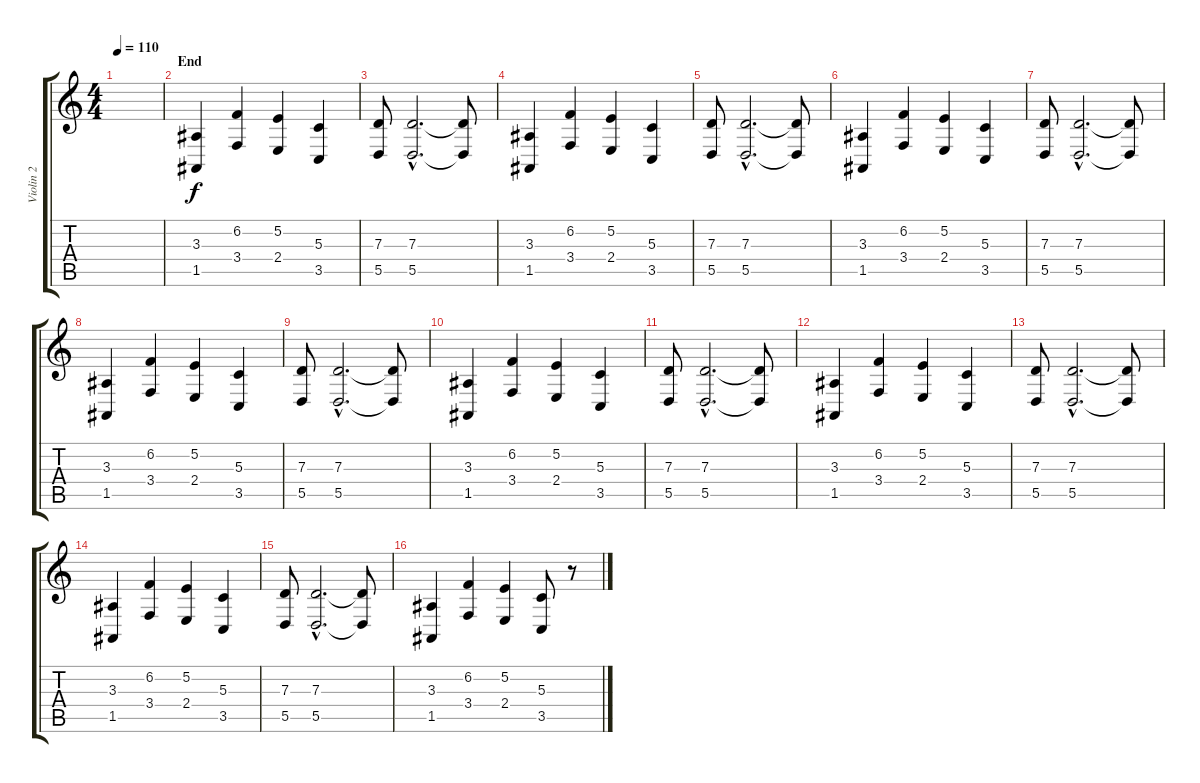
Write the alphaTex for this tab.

\track ("Violin 2" "Violin 2") {instrument violin}
\staff {score tabs}
\tuning (E4 B3 G3 D3 A2 E2) {hide}
\ts (4 4)
\tempo 110
\clef g2
\ks c
|
\section ("" "End")
(3.3 1.5).4 (6.2 3.4).4 (5.2 2.4).4 (5.3 3.5).4 |
(7.3 5.5).8 (7.3{hac} 5.5{hac}).2{d} (7.3{t} 5.5{t}).8 |
(3.3 1.5).4 (6.2 3.4).4 (5.2 2.4).4 (5.3 3.5).4 |
(7.3 5.5).8 (7.3{hac} 5.5{hac}).2{d} (7.3{t} 5.5{t}).8 |
(3.3 1.5).4 (6.2 3.4).4 (5.2 2.4).4 (5.3 3.5).4 |
(7.3 5.5).8 (7.3{hac} 5.5{hac}).2{d} (7.3{t} 5.5{t}).8 |
(3.3 1.5).4 (6.2 3.4).4 (5.2 2.4).4 (5.3 3.5).4 |
(7.3 5.5).8 (7.3{hac} 5.5{hac}).2{d} (7.3{t} 5.5{t}).8 |
(3.3 1.5).4 (6.2 3.4).4 (5.2 2.4).4 (5.3 3.5).4 |
(7.3 5.5).8 (7.3{hac} 5.5{hac}).2{d} (7.3{t} 5.5{t}).8 |
(3.3 1.5).4 (6.2 3.4).4 (5.2 2.4).4 (5.3 3.5).4 |
(7.3 5.5).8 (7.3{hac} 5.5{hac}).2{d} (7.3{t} 5.5{t}).8 |
(3.3 1.5).4 (6.2 3.4).4 (5.2 2.4).4 (5.3 3.5).4 |
(7.3 5.5).8 (7.3{hac} 5.5{hac}).2{d} (7.3{t} 5.5{t}).8 |
(3.3 1.5).4 (6.2 3.4).4 (5.2 2.4).4 (5.3 3.5).8 r.8
